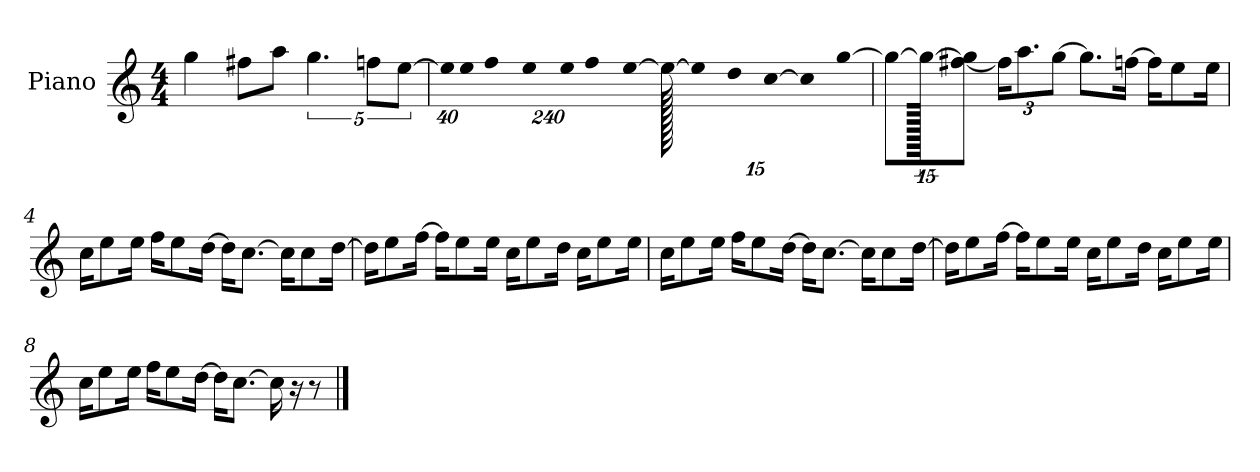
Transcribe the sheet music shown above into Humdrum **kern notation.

**kern
*part1
*staff1
*I"Piano
*I'P-no
*clefG2
*k[]
*M4/4
*MM90
=1
4gg\
8ff#X\L
8aa\J
5.gg\
10ffn\L
[10ee\J
=2
*Xbrackettup
!LO:N:vis=32
640%23ee\KLL]
!LO:N:vis=16
1920%137ee\
!LO:N:vis=32
640%23ff\JK
!LO:N:vis=8
960%137ee\
!LO:N:vis=16
1920%137ee\L
!LO:N:vis=32
640%23ff\K
[384%41ee\J
1920ee\_
*brackettup
20ee\KL]
10dd\
[20cc\Jk
5cc\]
[1920%191gg\
=3
8gg\L_
1920gg\_
[8ff#X\ 8gg\]J
*Xbrackettup
24ff#\KL]
12.aa\
[12gg\J
8.gg\L]
[16ffn\Jk
16ff\KL]
8ee\
16ee\Jk
!!LO:LB:g=z
=4
16cc\KL
8ee\
16ee\Jk
16ff\KL
8ee\
[16dd\Jk
16dd\KL]
[8.cc\J
16cc\KL]
8cc\
[16dd\Jk
=5
16dd\KL]
8ee\
[16ff\Jk
16ff\KL]
8ee\
16ee\Jk
16cc\KL
8ee\
16dd\Jk
16cc\KL
8ee\
16ee\Jk
=6
16cc\KL
8ee\
16ee\Jk
16ff\KL
8ee\
[16dd\Jk
16dd\KL]
[8.cc\J
16cc\KL]
8cc\
[16dd\Jk
=7
16dd\KL]
8ee\
[16ff\Jk
16ff\KL]
8ee\
16ee\Jk
16cc\KL
8ee\
16dd\Jk
16cc\KL
8ee\
16ee\Jk
!!LO:LB:g=z
=8
16cc\KL
8ee\
16ee\Jk
16ff\KL
8ee\
[16dd\Jk
16dd\KL]
[8.cc\J
16cc\]
16r
8r
==
*-
